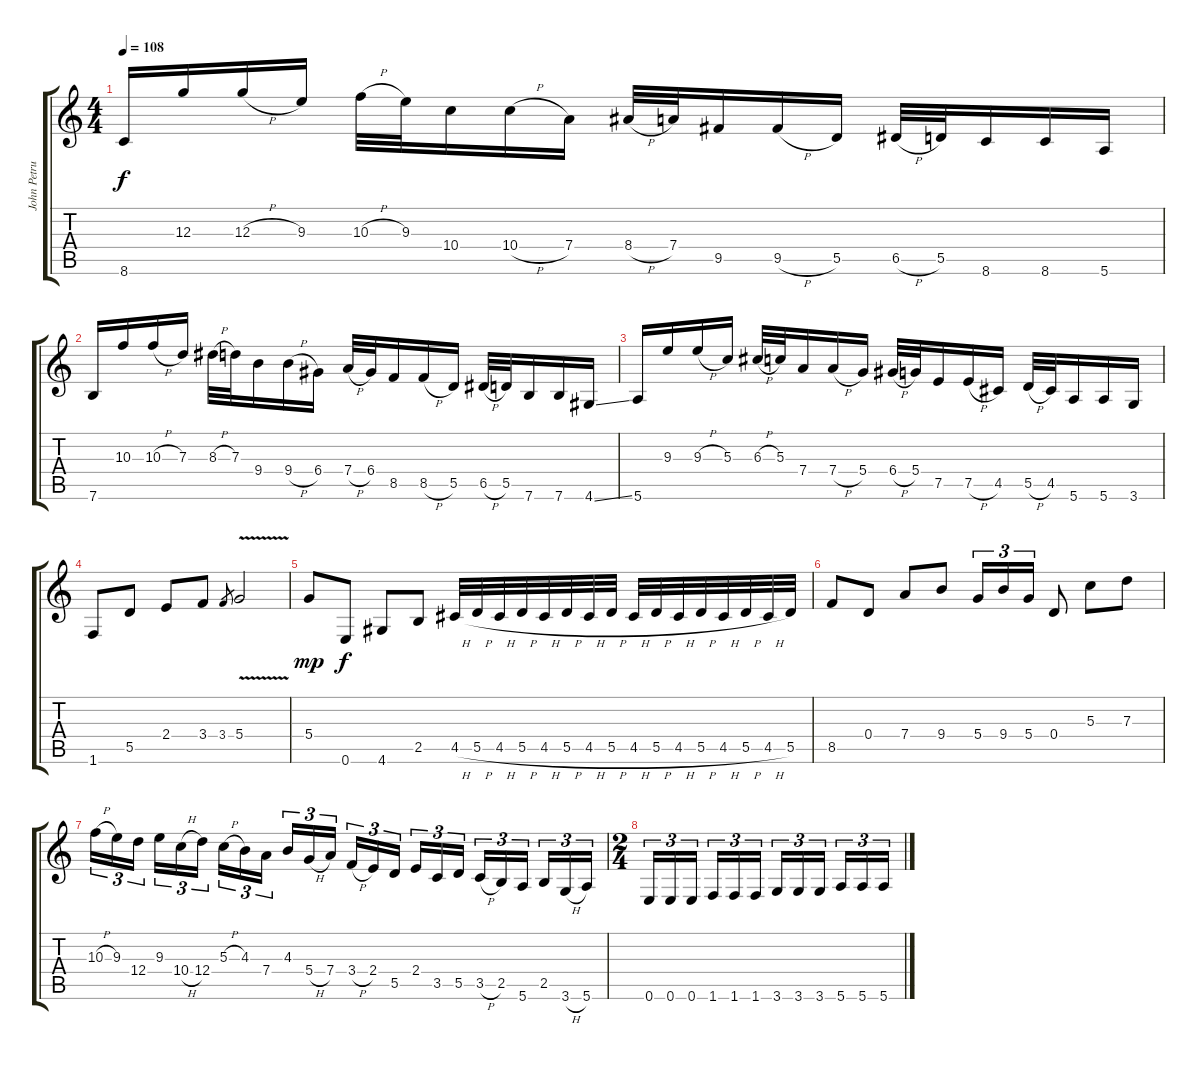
\track ("John Petrucci (Guitar 1)" "John Petru") {instrument distortionguitar}
\staff {score tabs}
\tuning (E4 B3 G3 D3 A2 E2) {hide}
\ts (4 4)
\tempo 108
\clef g2
\ks c
8.6.16{dy f} 12.3.16 12.3{h}.16 9.3.16 10.3{h}.32 9.3.32 10.4.16 10.4{h}.16 7.4.16 8.4{h}.32 7.4.32 9.5.16 9.5{h}.16 5.5.16 6.5{h}.32 5.5.32 8.6.16 8.6.16 5.6.16 |
7.6.16 10.3.16 10.3{h}.16 7.3.16 8.3{h}.32 7.3.32 9.4.16 9.4{h}.16 6.4.16 7.4{h}.32 6.4.32 8.5.16 8.5{h}.16 5.5.16 6.5{h}.32 5.5.32 7.6.16 7.6.16 4.6{ss}.16 |
5.6.16 9.3.16 9.3{h}.16 5.3.16 6.3{h}.32 5.3.32 7.4.16 7.4{h}.16 5.4.16 6.4{h}.32 5.4.32 7.5.16 7.5{h}.16 4.5.16 5.5{h}.32 4.5.32 5.6.16 5.6.16 3.6.16 |
1.6.8 5.5.8 2.4.8 3.4.8 3.4.8{gr} 5.4{v}.2 |
5.4.8{dy mp} 0.6.8{dy f} 4.6.8 2.5.8 4.5{h}.32 5.5{h}.32 4.5{h}.32 5.5{h}.32 4.5{h}.32 5.5{h}.32 4.5{h}.32 5.5{h}.32 4.5{h}.32 5.5{h}.32 4.5{h}.32 5.5{h}.32 4.5{h}.32 5.5{h}.32 4.5{h}.32 5.5.32 |
8.5.8 0.4.8 7.4.8 9.4.8 5.4.16{tu (3 2)} 9.4.16{tu (3 2)} 5.4.16{tu (3 2)} 0.4.8 5.3.8 7.3.8 |
10.3{h}.16{tu (3 2)} 9.3.16{tu (3 2)} 12.4.16{tu (3 2) beam splitsecondary} 9.3.16{tu (3 2)} 10.4{h}.16{tu (3 2)} 12.4.16{tu (3 2)} 5.3{h}.16{tu (3 2)} 4.3.16{tu (3 2)} 7.4.16{tu (3 2) beam splitsecondary} 4.3.16{tu (3 2)} 5.4{h}.16{tu (3 2)} 7.4.16{tu (3 2)} 3.4{h}.16{tu (3 2)} 2.4.16{tu (3 2)} 5.5.16{tu (3 2) beam splitsecondary} 2.4.16{tu (3 2)} 3.5.16{tu (3 2)} 5.5.16{tu (3 2)} 3.5{h}.16{tu (3 2)} 2.5.16{tu (3 2)} 5.6.16{tu (3 2) beam splitsecondary} 2.5.16{tu (3 2)} 3.6{h}.16{tu (3 2)} 5.6.16{tu (3 2)} |
\ts (2 4)
0.6.16{tu (3 2)} 0.6.16{tu (3 2)} 0.6.16{tu (3 2) beam splitsecondary} 1.6.16{tu (3 2)} 1.6.16{tu (3 2)} 1.6.16{tu (3 2)} 3.6.16{tu (3 2)} 3.6.16{tu (3 2)} 3.6.16{tu (3 2) beam splitsecondary} 5.6.16{tu (3 2)} 5.6.16{tu (3 2)} 5.6.16{tu (3 2)}
